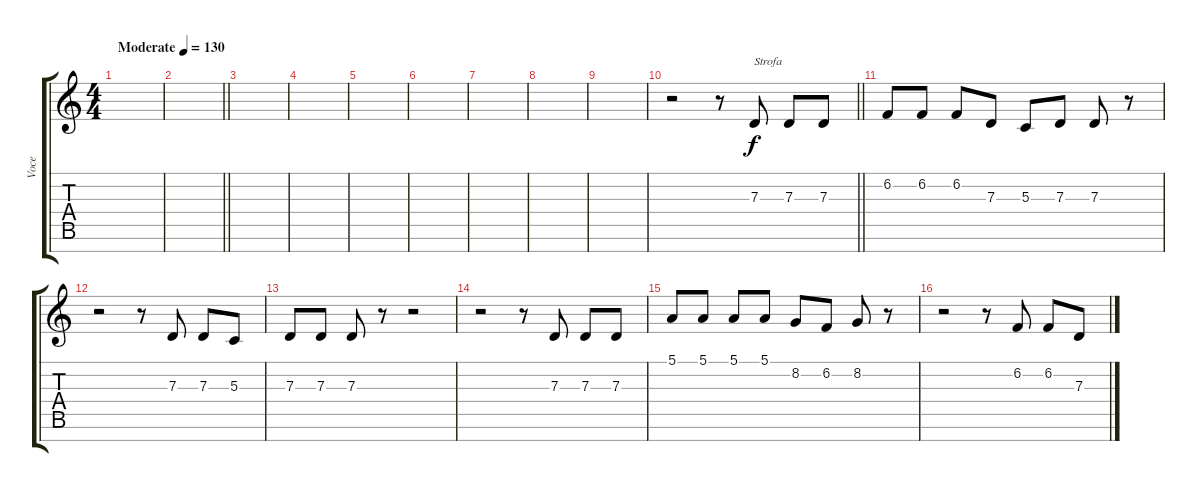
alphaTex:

\track ("Voce" "Voce") {instrument lead1square}
\staff {score tabs}
\tuning (E4 B3 G3 D3 A2 E2 B1) {hide}
\ts (4 4)
\tempo (130 "Moderate")
\clef g2
\ks c
|
\barLineRight lightlight
|
|
|
|
|
|
|
|
\barLineRight lightlight
r.2 r.8 7.3.8{txt "Strofa"} 7.3.8 7.3.8 |
6.2.8 6.2.8 6.2.8 7.3.8 5.3.8 7.3.8 7.3.8 r.8 |
r.2 r.8 7.3.8 7.3.8 5.3.8 |
7.3.8 7.3.8 7.3.8 r.8 r.2 |
r.2 r.8 7.3.8 7.3.8 7.3.8 |
5.1.8 5.1.8 5.1.8 5.1.8 8.2.8 6.2.8 8.2.8 r.8 |
r.2 r.8 6.2.8 6.2.8 7.3.8
